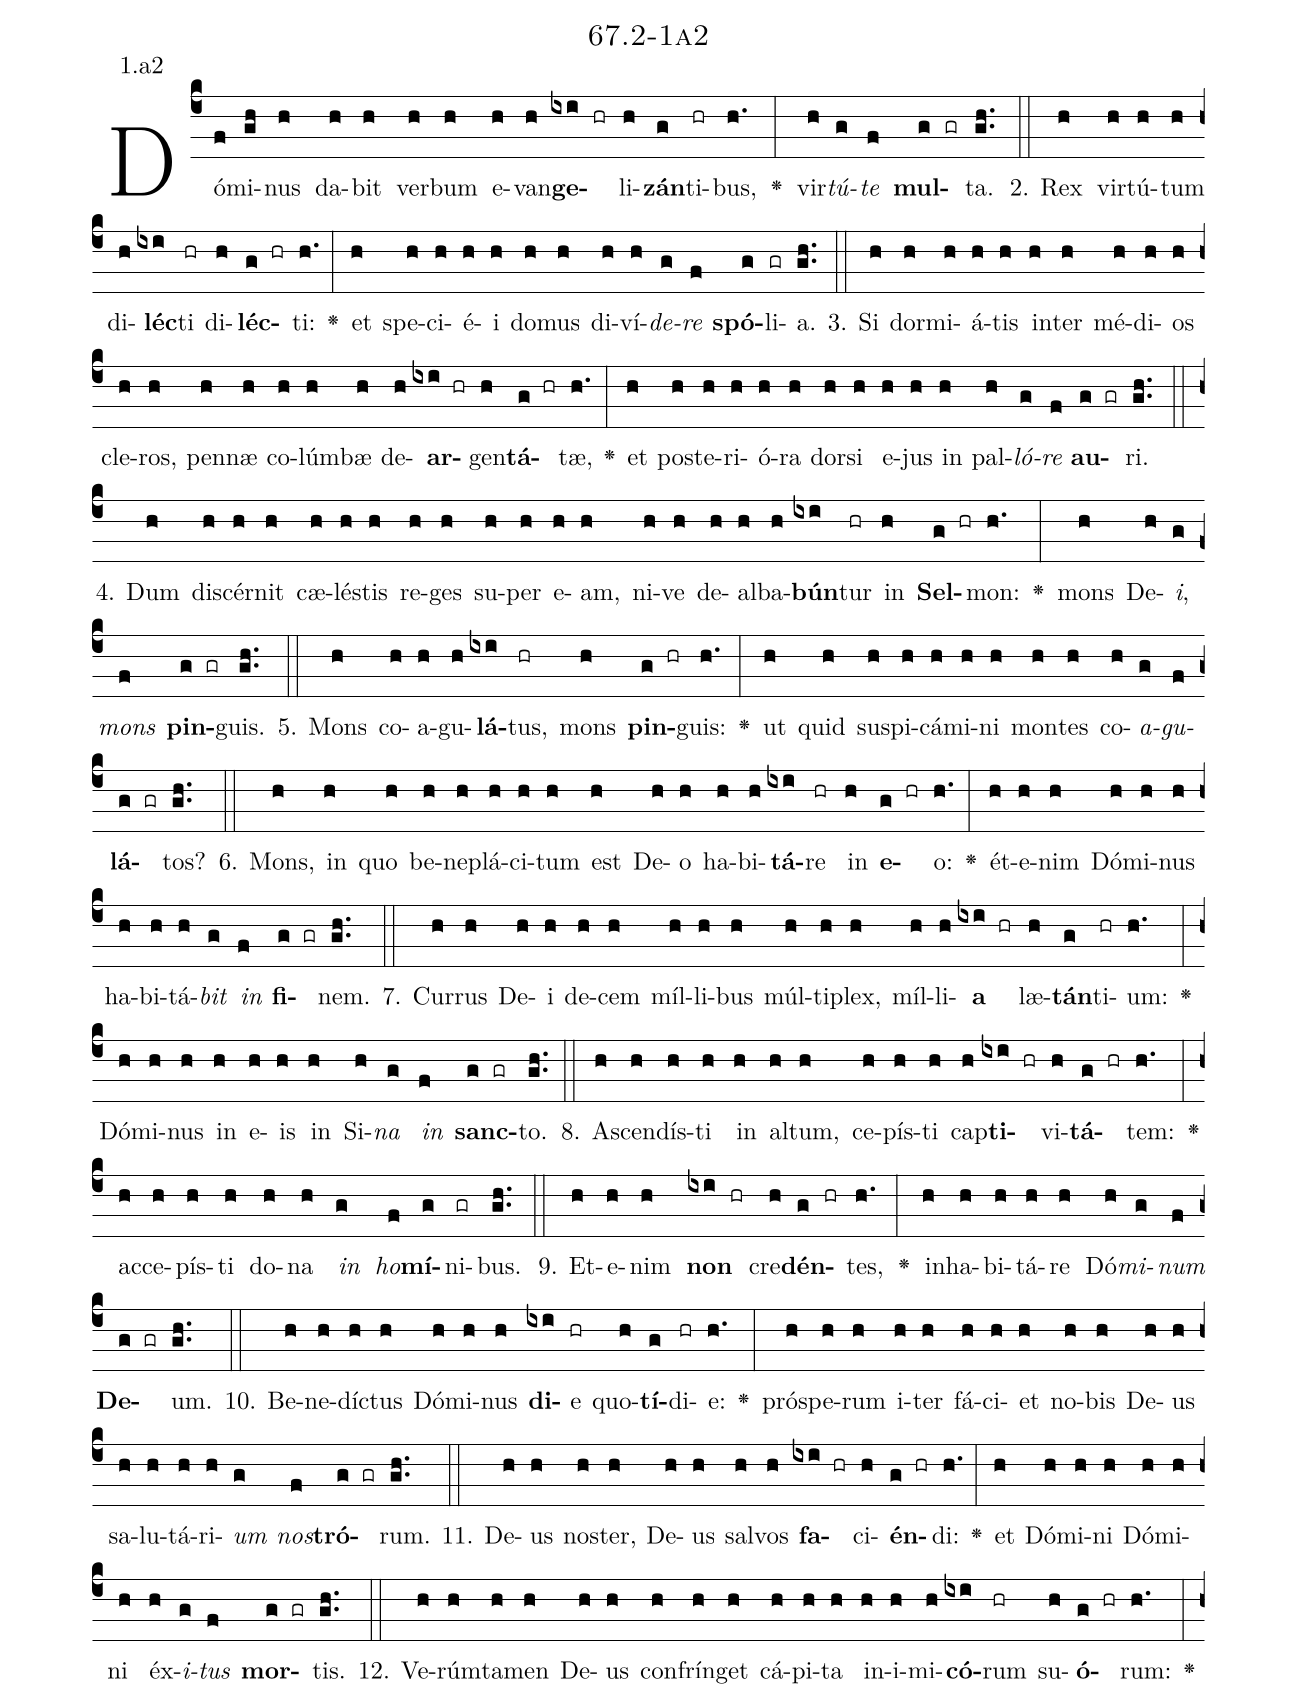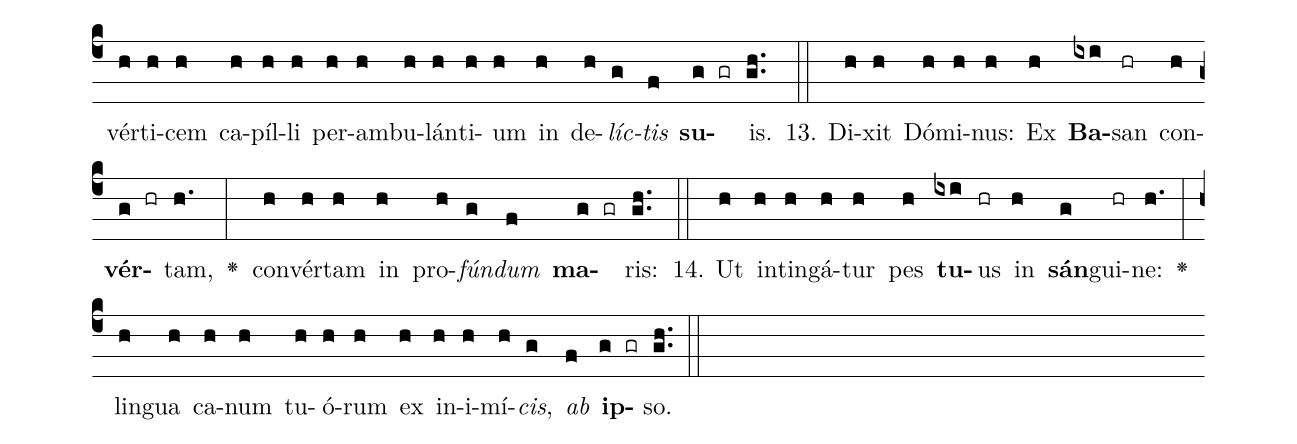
name: 67.2-1a2;
annotation: 1.a2;
%%
(c4)Dó(f)mi(gh)nus(h) da(h)bit(h) ver(h)bum(h) e(h)van(h)<b>ge</b>(ixi hr)li(h)<b>zán</b>(g)ti(hr)bus,(h.) <v>\greheightstar</v>(:) vir(h)<i>tú</i>(g)<i>te</i>(f) <b>mul</b>(g gr)ta.(gh..) (::)
2. Rex(h) vir(h)tú(h)tum(h) di(h)<b>léc</b>(ixi)ti(hr) di(h)<b>léc</b>(g hr)ti:(h.) <v>\greheightstar</v>(:) et(h) spe(h)ci(h)é(h)i(h) do(h)mus(h) di(h)ví(h)<i>de</i>(g)<i>re</i>(f) <b>spó</b>(g)li(gr)a.(gh..) (::)
3. Si(h) dor(h)mi(h)á(h)tis(h) in(h)ter(h) mé(h)di(h)os(h) cle(h)ros,(h) pen(h)næ(h) co(h)lúm(h)bæ(h) de(h)<b>ar</b>(ixi hr)gen(h)<b>tá</b>(g hr)tæ,(h.) <v>\greheightstar</v>(:) et(h) post(h)e(h)ri(h)ó(h)ra(h) dor(h)si(h) e(h)jus(h) in(h) pal(h)<i>ló</i>(g)<i>re</i>(f) <b>au</b>(g gr)ri.(gh..) (::)
4. Dum(h) di(h)scér(h)nit(h) cæ(h)lés(h)tis(h) re(h)ges(h) su(h)per(h) e(h)am,(h) ni(h)ve(h) de(h)al(h)ba(h)<b>bún</b>(ixi)tur(hr) in(h) <b>Sel</b>(g hr)mon:(h.) <v>\greheightstar</v>(:) mons(h) De(h)<i>i</i>,(g) <i>mons</i>(f) <b>pin</b>(g gr)guis.(gh..) (::)
5. Mons(h) co(h)a(h)gu(h)<b>lá</b>(ixi)tus,(hr) mons(h) <b>pin</b>(g hr)guis:(h.) <v>\greheightstar</v>(:) ut(h) quid(h) su(h)spi(h)cá(h)mi(h)ni(h) mon(h)tes(h) co(h)<i>a</i>(g)<i>gu</i>(f)<b>lá</b>(g gr)tos?(gh..) (::)
6. Mons,(h) in(h) quo(h) be(h)ne(h)plá(h)ci(h)tum(h) est(h) De(h)o(h) ha(h)bi(h)<b>tá</b>(ixi)re(hr) in(h) <b>e</b>(g hr)o:(h.) <v>\greheightstar</v>(:) ét(h)e(h)nim(h) Dó(h)mi(h)nus(h) ha(h)bi(h)tá(h)<i>bit</i>(g) <i>in</i>(f) <b>fi</b>(g gr)nem.(gh..) (::)
7. Cur(h)rus(h) De(h)i(h) de(h)cem(h) míl(h)li(h)bus(h) múl(h)ti(h)plex,(h) míl(h)li(h)<b>a</b>(ixi hr) læ(h)<b>tán</b>(g)ti(hr)um:(h.) <v>\greheightstar</v>(:) Dó(h)mi(h)nus(h) in(h) e(h)is(h) in(h) Si(h)<i>na</i>(g) <i>in</i>(f) <b>sanc</b>(g gr)to.(gh..) (::)
8. A(h)scen(h)dís(h)ti(h) in(h) al(h)tum,(h) ce(h)pís(h)ti(h) cap(h)<b>ti</b>(ixi hr)vi(h)<b>tá</b>(g hr)tem:(h.) <v>\greheightstar</v>(:) ac(h)ce(h)pís(h)ti(h) do(h)na(h) <i>in</i>(g) <i>ho</i>(f)<b>mí</b>(g)ni(gr)bus.(gh..) (::)
9. Et(h)e(h)nim(h) <b>non</b>(ixi hr) cre(h)<b>dén</b>(g hr)tes,(h.) <v>\greheightstar</v>(:) in(h)ha(h)bi(h)tá(h)re(h) Dó(h)<i>mi</i>(g)<i>num</i>(f) <b>De</b>(g gr)um.(gh..) (::)
10. Be(h)ne(h)díc(h)tus(h) Dó(h)mi(h)nus(h) <b>di</b>(ixi)e(hr) quo(h)<b>tí</b>(g)di(hr)e:(h.) <v>\greheightstar</v>(:) pró(h)spe(h)rum(h) i(h)ter(h) fá(h)ci(h)et(h) no(h)bis(h) De(h)us(h) sa(h)lu(h)tá(h)ri(h)<i>um</i>(g) <i>nos</i>(f)<b>tró</b>(g gr)rum.(gh..) (::)
11. De(h)us(h) nos(h)ter,(h) De(h)us(h) sal(h)vos(h) <b>fa</b>(ixi hr)ci(h)<b>én</b>(g hr)di:(h.) <v>\greheightstar</v>(:) et(h) Dó(h)mi(h)ni(h) Dó(h)mi(h)ni(h) éx(h)<i>i</i>(g)<i>tus</i>(f) <b>mor</b>(g gr)tis.(gh..) (::)
12. Ve(h)rúm(h)ta(h)men(h) De(h)us(h) con(h)frín(h)get(h) cá(h)pi(h)ta(h) in(h)i(h)mi(h)<b>có</b>(ixi)rum(hr) su(h)<b>ó</b>(g hr)rum:(h.) <v>\greheightstar</v>(:) vér(h)ti(h)cem(h) ca(h)píl(h)li(h) per(h)am(h)bu(h)lán(h)ti(h)um(h) in(h) de(h)<i>líc</i>(g)<i>tis</i>(f) <b>su</b>(g gr)is.(gh..) (::)
13. Di(h)xit(h) Dó(h)mi(h)nus:(h) Ex(h) <b>Ba</b>(ixi)san(hr) con(h)<b>vér</b>(g hr)tam,(h.) <v>\greheightstar</v>(:) con(h)vér(h)tam(h) in(h) pro(h)<i>fún</i>(g)<i>dum</i>(f) <b>ma</b>(g gr)ris:(gh..) (::)
14. Ut(h) in(h)tin(h)gá(h)tur(h) pes(h) <b>tu</b>(ixi)us(hr) in(h) <b>sán</b>(g)gui(hr)ne:(h.) <v>\greheightstar</v>(:) lin(h)gua(h) ca(h)num(h) tu(h)ó(h)rum(h) ex(h) in(h)i(h)mí(h)<i>cis</i>,(g) <i>ab</i>(f) <b>ip</b>(g gr)so.(gh..) (::)
